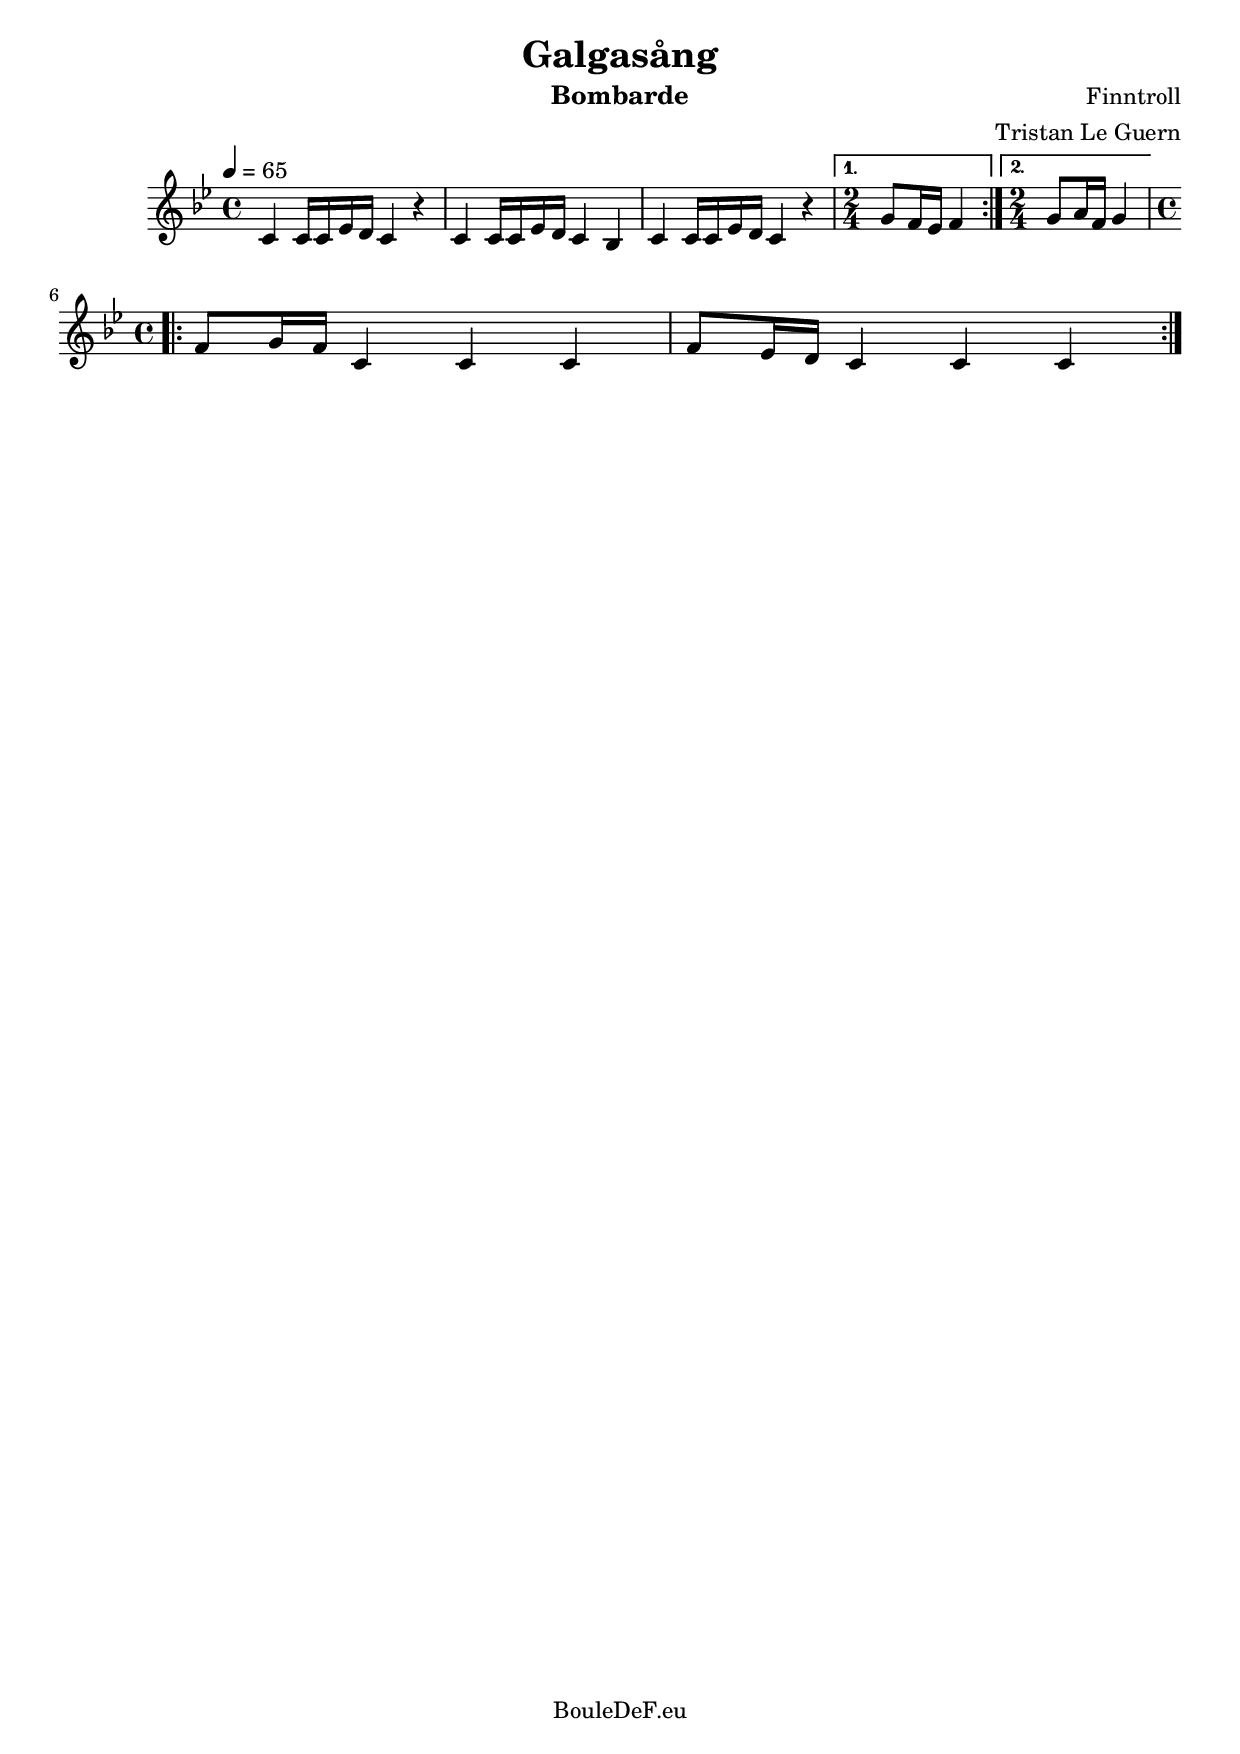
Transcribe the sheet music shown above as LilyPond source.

\version "2.14.2"
\include "italiano.ly"

\header {
	title = "Galgasång"
	composer = "Finntroll"
	arranger = "Tristan Le Guern"
	instrument = "Bombarde"
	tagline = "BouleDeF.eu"
}

\score {
	\new Staff \relative si {
		\clef treble
		\key sib \major
		\time 4/4
		\tempo 4 = 65

		\repeat volta 2 {
		do4 do16 do mib re do4 r4
		do4 do16 do mib re do4 sib
		do4 do16 do mib re do4 r4
		}
		\alternative {
			{\time 2/4 sol'8 fa16 mib fa4}
			{\time 2/4 sol8 la16 fa sol4}
		} \break
		\time 4/4

		\repeat volta 2 {
			fa8 sol16 fa do4 do do
			| fa8 mib16 re do4 do do
		}

	}
}
